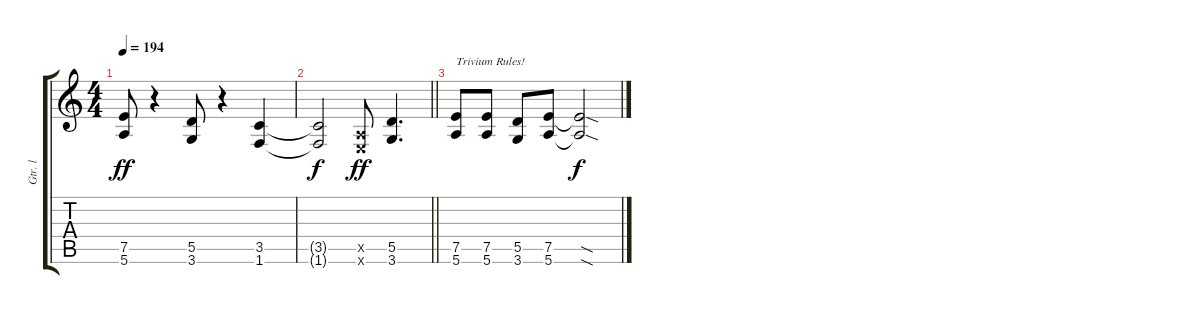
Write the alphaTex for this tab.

\track ("Gtr. l" "Gtr. l") {instrument distortionguitar}
\staff {score tabs}
\tuning (E4 B3 G3 D3 A2 E2) {hide}
\ts (4 4)
\tempo 194
\clef g2
\ks c
(7.5 5.6).8{dy ff} r.4 (5.5 3.6).8 r.4 (3.5 1.6).4 |
\barLineRight lightlight
(3.5{t} 1.6{t}).2{dy f} (0.5{x} 0.6{x}).8{dy ff} (5.5 3.6).4{d} |
(7.5 5.6).8{txt "Trivium Rules!"} (7.5 5.6).8 (5.5 3.6).8 (7.5 5.6).8 (7.5{sod t} 5.6{sod t}).2{dy f}
